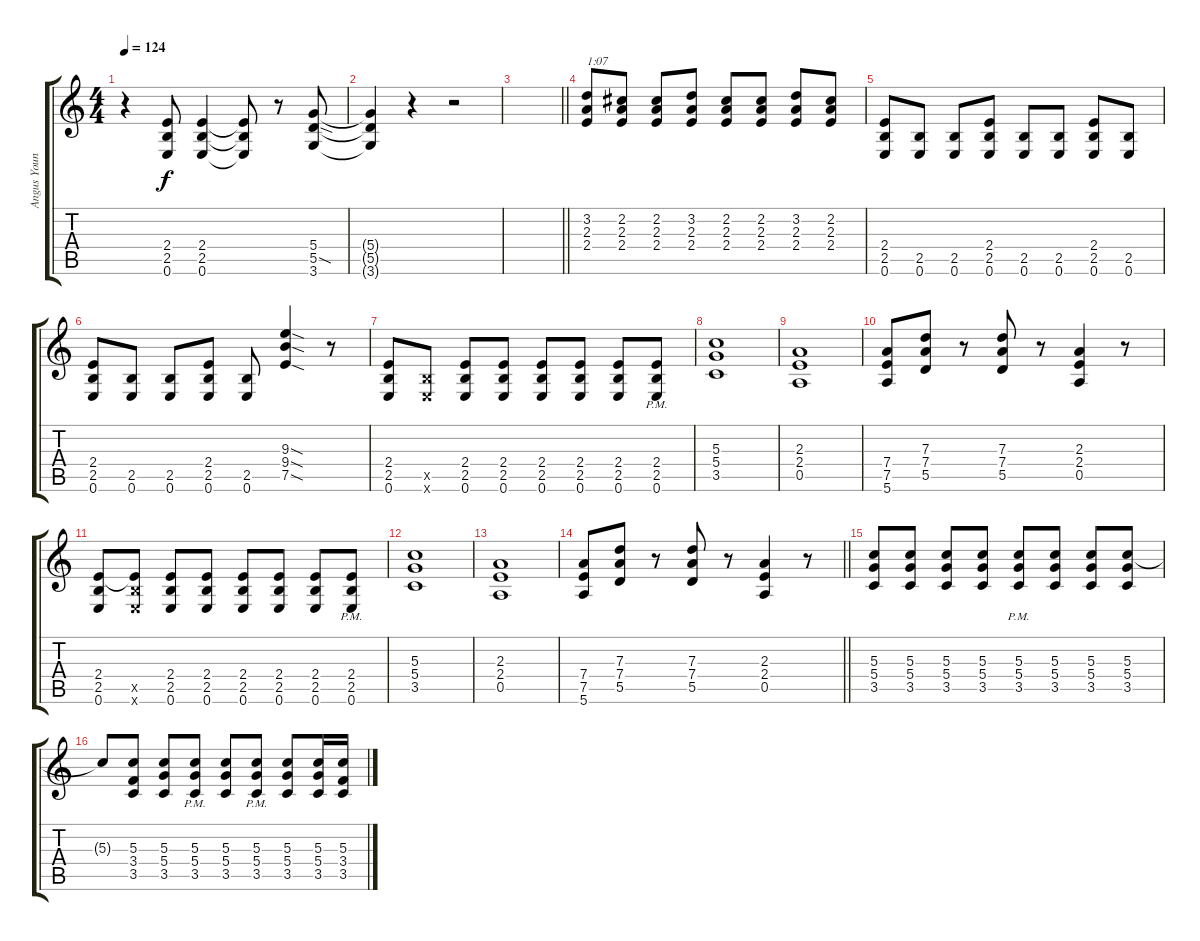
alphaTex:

\track ("Angus Young   (First guitar)" "Angus Youn") {instrument overdrivenguitar}
\staff {score tabs}
\tuning (E4 B3 G3 D3 A2 E2) {hide}
\ts (4 4)
\tempo 124
\clef g2
\ks c
r.4{dy f} (2.4 2.5 0.6).8 (2.4 2.5 0.6).4 (2.4{t} 2.5{t} 0.6{t}).8 r.8 (5.4 5.5{sod} 3.6).8 |
(5.4{t} 5.5{t} 3.6{t}).4 r.4 r.2 |
\barLineRight lightlight
|
(3.2 2.3 2.4).8{txt "1:07"} (2.2 2.3 2.4).8 (2.2 2.3 2.4).8 (3.2 2.3 2.4).8 (2.2 2.3 2.4).8 (2.2 2.3 2.4).8 (3.2 2.3 2.4).8 (2.2 2.3 2.4).8 |
(2.4 2.5 0.6).8{volume 10} (2.5 0.6).8 (2.5 0.6).8 (2.4 2.5 0.6).8 (2.5 0.6).8 (2.5 0.6).8 (2.4 2.5 0.6).8 (2.5 0.6).8 |
(2.4 2.5 0.6).8 (2.5 0.6).8 (2.5 0.6).8 (2.4 2.5 0.6).8 (2.5 0.6).8 (9.3{sod} 9.4{sod} 7.5{sod}).4 r.8 |
(2.4 2.5 0.6).8 (2.5{x} 0.6{x}).8 (2.4 2.5 0.6).8 (2.4 2.5 0.6).8 (2.4 2.5 0.6).8 (2.4 2.5 0.6).8 (2.4 2.5 0.6).8 (2.4 2.5{pm} 0.6{pm}).8 |
(5.3 5.4 3.5).1 |
(2.3 2.4 0.5).1 |
(7.4 7.5 5.6).8 (7.3 7.4 5.5).8 r.8 (7.3 7.4 5.5).8 r.8 (2.3 2.4 0.5).4 r.8 |
(2.4 2.5 0.6).8 (2.4{t} 2.5{x} 0.6{x}).8 (2.4 2.5 0.6).8 (2.4 2.5 0.6).8 (2.4 2.5 0.6).8 (2.4 2.5 0.6).8 (2.4 2.5 0.6).8 (2.4 2.5{pm} 0.6{pm}).8 |
(5.3 5.4 3.5).1 |
(2.3 2.4 0.5).1 |
\barLineRight lightlight
(7.4 7.5 5.6).8 (7.3 7.4 5.5).8 r.8 (7.3 7.4 5.5).8 r.8 (2.3 2.4 0.5).4 r.8 |
(5.3 5.4 3.5).8 (5.3 5.4 3.5).8 (5.3 5.4 3.5).8 (5.3 5.4 3.5).8 (5.3 5.4{pm} 3.5{pm}).8 (5.3 5.4 3.5).8 (5.3 5.4 3.5).8 (5.3 5.4 3.5).8 |
5.3{t}.8 (5.3 3.4 3.5).8 (5.3 5.4 3.5).8 (5.3 5.4{pm} 3.5{pm}).8 (5.3 5.4 3.5).8 (5.3 5.4{pm} 3.5{pm}).8 (5.3 5.4 3.5).8 (5.3 5.4 3.5).16 (5.3 3.4 3.5).16
